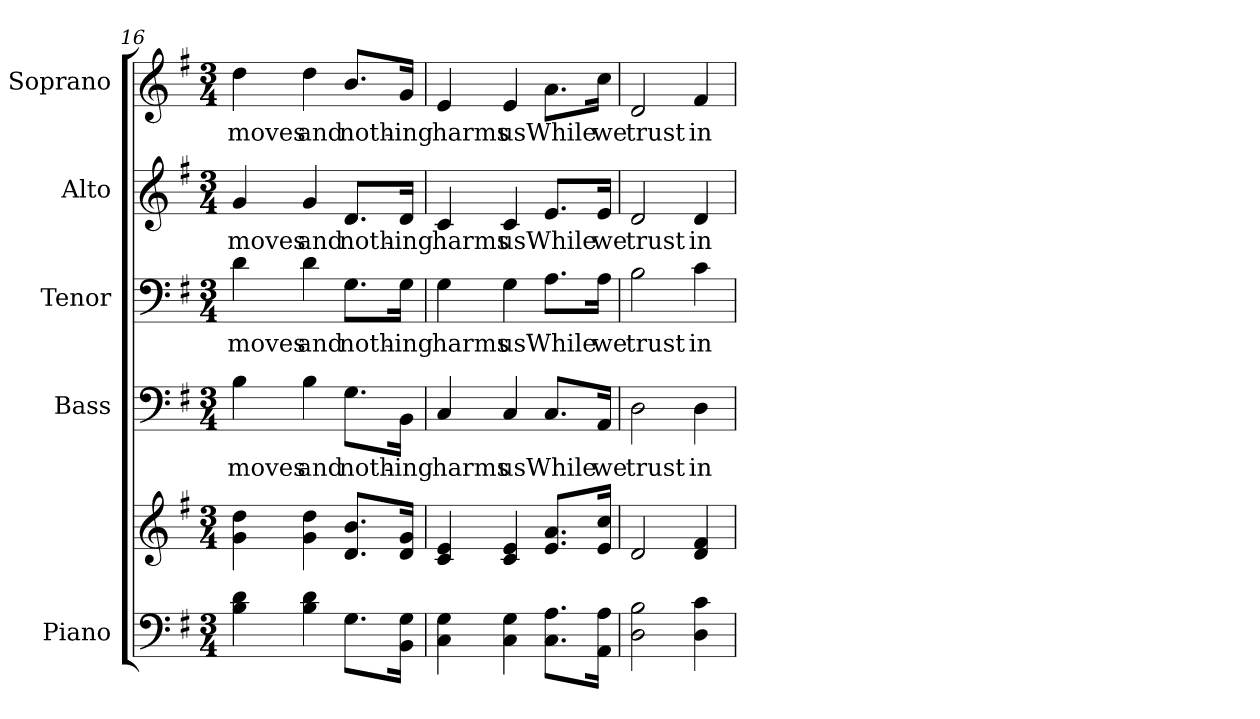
**kern	**kern	**kern	**text	**kern	**text	**kern	**text	**kern	**text
*part5	*part5	*part4	*part4	*part3	*part3	*part2	*part2	*part1	*part1
*staff6	*staff5	*staff4	*staff4	*staff3	*staff3	*staff2	*staff2	*staff1	*staff1
*I"Piano	*	*I"Bass	*	*I"Tenor	*	*I"Alto	*	*I"Soprano	*
*I'Pno.	*	*I'B.	*	*I'T.	*	*I'A.	*	*I'S.	*
*clefF4	*clefG2	*clefF4	*	*clefF4	*	*clefG2	*	*clefG2	*
*k[f#]	*k[f#]	*k[f#]	*	*k[f#]	*	*k[f#]	*	*k[f#]	*
*G:	*G:	*G:	*	*G:	*	*G:	*	*G:	*
*M3/4	*M3/4	*M3/4	*	*M3/4	*	*M3/4	*	*M3/4	*
=16	=16	=16	=16	=16	=16	=16	=16	=16	=16
!	!	!	!LO:LY:b:color=#000000	!	!	!	!	!	!
!	!	!	!	!	!LO:LY:b:color=#000000	!	!	!	!
!	!	!	!	!	!	!	!LO:LY:b:color=#000000	!	!
!	!	!	!	!	!	!	!	!	!LO:LY:b:color=#000000
4Bi\ 4di	4gi\ 4ddi	4Bi\	moves	4di\	moves	4gi/	moves	4ddi\	moves
!	!	!	!LO:LY:b:color=#000000	!	!	!	!	!	!
!	!	!	!	!	!LO:LY:b:color=#000000	!	!	!	!
!	!	!	!	!	!	!	!LO:LY:b:color=#000000	!	!
!	!	!	!	!	!	!	!	!	!LO:LY:b:color=#000000
4Bi\ 4di	4gi\ 4ddi	4Bi\	and	4di\	and	4gi/	and	4ddi\	and
!	!	!	!LO:LY:b:color=#000000	!	!	!	!	!	!
!	!	!	!	!	!LO:LY:b:color=#000000	!	!	!	!
!	!	!	!	!	!	!	!LO:LY:b:color=#000000	!	!
!	!	!	!	!	!	!	!	!	!LO:LY:b:color=#000000
8.Gi\L	8.di/ 8.bi/L	8.Gi\L	noth-	8.Gi\L	noth-	8.di/L	noth-	8.bi/L	noth-
!	!	!	!LO:LY:b:color=#000000	!	!	!	!	!	!
!	!	!	!	!	!LO:LY:b:color=#000000	!	!	!	!
!	!	!	!	!	!	!	!LO:LY:b:color=#000000	!	!
!	!	!	!	!	!	!	!	!	!LO:LY:b:color=#000000
16BBi\ 16Gi\Jk	16di/ 16gi/Jk	16BBi\Jk	-ing	16Gi\Jk	-ing	16di/Jk	-ing	16gi/Jk	-ing
!!LO:PB:g=z
=17	=17	=17	=17	=17	=17	=17	=17	=17	=17
!	!	!	!LO:LY:b:color=#000000	!	!	!	!	!	!
!	!	!	!	!	!LO:LY:b:color=#000000	!	!	!	!
!	!	!	!	!	!	!	!LO:LY:b:color=#000000	!	!
!	!	!	!	!	!	!	!	!	!LO:LY:b:color=#000000
4Ci\ 4Gi	4ci/ 4ei	4Ci/	harms	4Gi\	harms	4ci/	harms	4ei/	harms
!	!	!	!LO:LY:b:color=#000000	!	!	!	!	!	!
!	!	!	!	!	!LO:LY:b:color=#000000	!	!	!	!
!	!	!	!	!	!	!	!LO:LY:b:color=#000000	!	!
!	!	!	!	!	!	!	!	!	!LO:LY:b:color=#000000
4Ci\ 4Gi	4ci/ 4ei	4Ci/	us	4Gi\	us	4ci/	us	4ei/	us
!	!	!	!LO:LY:b:color=#000000	!	!	!	!	!	!
!	!	!	!	!	!LO:LY:b:color=#000000	!	!	!	!
!	!	!	!	!	!	!	!LO:LY:b:color=#000000	!	!
!	!	!	!	!	!	!	!	!	!LO:LY:b:color=#000000
8.Ci\ 8.Ai\L	8.ei/ 8.ai/L	8.Ci/L	While	8.Ai\L	While	8.ei/L	While	8.ai\L	While
!	!	!	!LO:LY:b:color=#000000	!	!	!	!	!	!
!	!	!	!	!	!LO:LY:b:color=#000000	!	!	!	!
!	!	!	!	!	!	!	!LO:LY:b:color=#000000	!	!
!	!	!	!	!	!	!	!	!	!LO:LY:b:color=#000000
16AAi\ 16Ai\Jk	16ei/ 16cci/Jk	16AAi/Jk	we	16Ai\Jk	we	16ei/Jk	we	16cci\Jk	we
=18	=18	=18	=18	=18	=18	=18	=18	=18	=18
!	!	!	!LO:LY:b:color=#000000	!	!	!	!	!	!
!	!	!	!	!	!LO:LY:b:color=#000000	!	!	!	!
!	!	!	!	!	!	!	!LO:LY:b:color=#000000	!	!
!	!	!	!	!	!	!	!	!	!LO:LY:b:color=#000000
2Di\ 2Bi	2di/	2Di\	trust	2Bi\	trust	2di/	trust	2di/	trust
!	!	!	!LO:LY:b:color=#000000	!	!	!	!	!	!
!	!	!	!	!	!LO:LY:b:color=#000000	!	!	!	!
!	!	!	!	!	!	!	!LO:LY:b:color=#000000	!	!
!	!	!	!	!	!	!	!	!	!LO:LY:b:color=#000000
4Di\ 4ci	4di/ 4f#i	4Di\	in	4ci\	in	4di/	in	4f#i/	in
=	=	=	=	=	=	=	=	=	=
*-	*-	*-	*-	*-	*-	*-	*-	*-	*-
